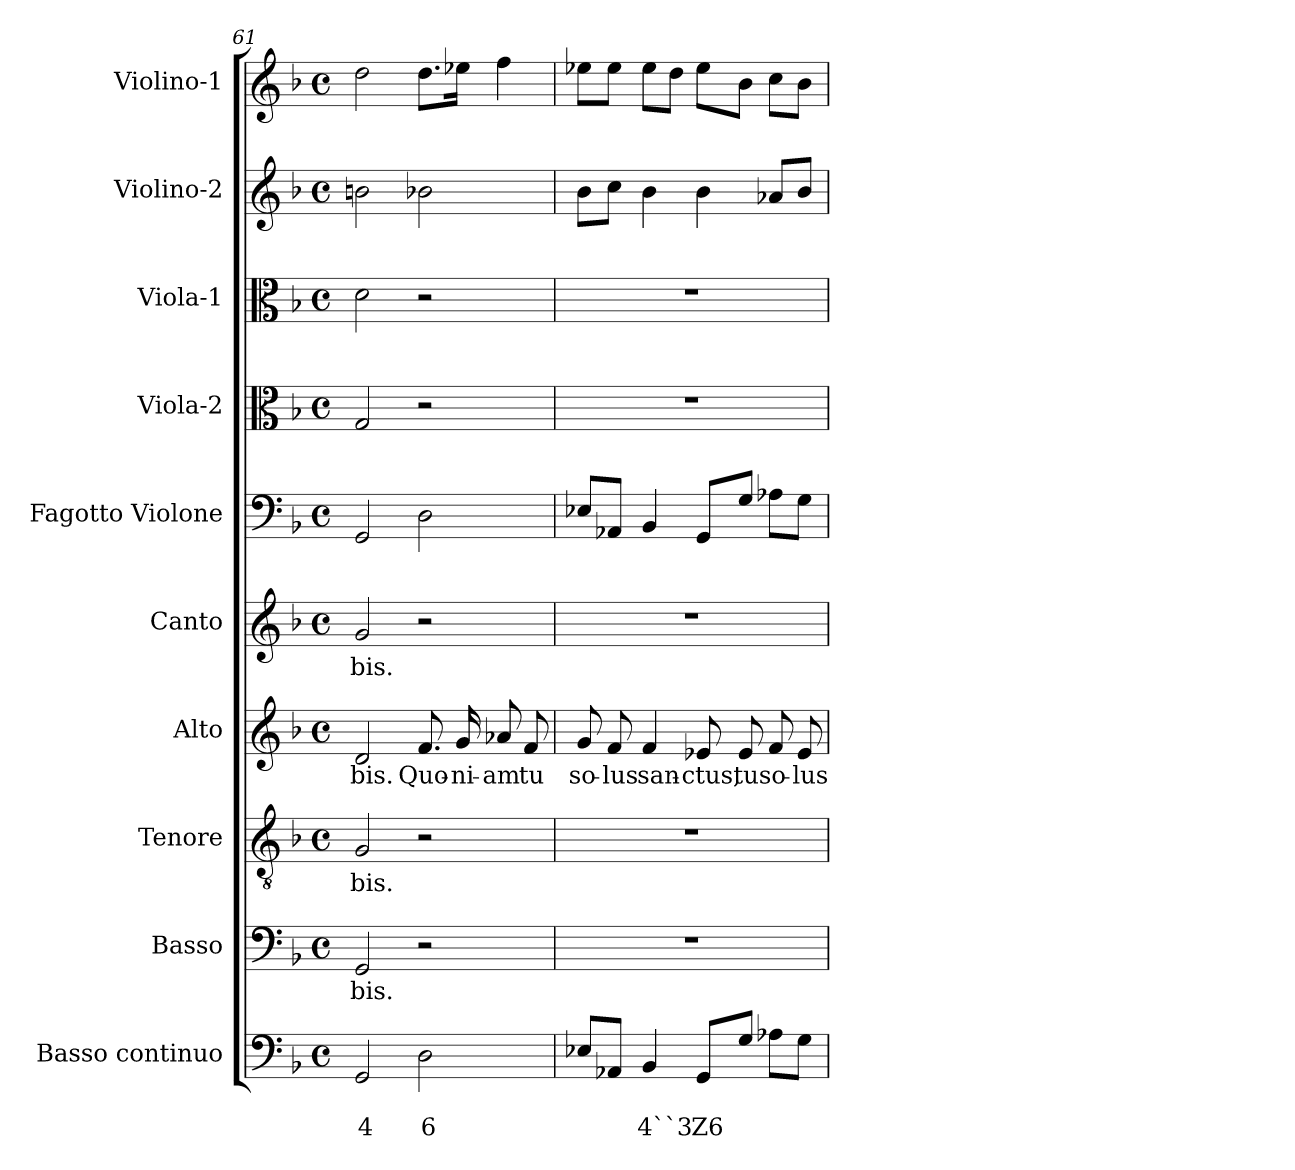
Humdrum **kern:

**kern	**text	**text	**kern	**text	**kern	**text	**kern	**text	**kern	**text	**kern	**kern	**kern	**kern	**kern
*part10	*part10	*part10	*part9	*part9	*part8	*part8	*part7	*part7	*part6	*part6	*part5	*part4	*part3	*part2	*part1
*staff10	*staff10	*staff10	*staff9	*staff9	*staff8	*staff8	*staff7	*staff7	*staff6	*staff6	*staff5	*staff4	*staff3	*staff2	*staff1
*I"Basso continuo	*	*	*I"Basso	*	*I"Tenore	*	*I"Alto	*	*I"Canto	*	*I"Fagotto Violone	*I"Viola-2	*I"Viola-1	*I"Violino-2	*I"Violino-1
*clefF4	*	*	*clefF4	*	*clefGv2	*	*clefG2	*	*clefG2	*	*clefF4	*clefC3	*clefC3	*clefG2	*clefG2
*k[b-]	*	*	*k[b-]	*	*k[b-]	*	*k[b-]	*	*k[b-]	*	*k[b-]	*k[b-]	*k[b-]	*k[b-]	*k[b-]
*F:	*	*	*F:	*	*F:	*	*F:	*	*F:	*	*F:	*F:	*F:	*F:	*F:
*M4/4	*	*	*M4/4	*	*M4/4	*	*M4/4	*	*M4/4	*	*M4/4	*M4/4	*M4/4	*M4/4	*M4/4
*met(c)	*	*	*met(c)	*	*met(c)	*	*met(c)	*	*met(c)	*	*met(c)	*met(c)	*met(c)	*met(c)	*met(c)
=61	=61	=61	=61	=61	=61	=61	=61	=61	=61	=61	=61	=61	=61	=61	=61
!	!	!LO:LY:b	!	!	!	!	!	!	!	!	!	!	!	!	!
!	!	!	!	!LO:LY:b	!	!	!	!	!	!	!	!	!	!	!
!	!	!	!	!	!	!LO:LY:b	!	!	!	!	!	!	!	!	!
!	!	!	!	!	!	!	!	!LO:LY:b	!	!	!	!	!	!	!
!	!	!	!	!	!	!	!	!	!	!LO:LY:b	!	!	!	!	!
2GG/	.	4	2GG/	-bis.	2G/	-bis.	2d/	-bis.	2g/	-bis.	2GG/	2G/	2d\	2bn\	2dd\
!	!	!LO:LY:b	!	!	!	!	!	!	!	!	!	!	!	!	!
!	!	!	!	!	!	!	!	!LO:LY:b	!	!	!	!	!	!	!
2D\	.	6	2r	.	2r	.	8.f/	Quo-	2r	.	2D\	2r	2r	2b-X\	8.dd\L
!	!	!	!	!	!	!	!	!LO:LY:b	!	!	!	!	!	!	!
.	.	.	.	.	.	.	16g/	-ni-	.	.	.	.	.	.	16ee-X\Jk
!	!	!	!	!	!	!	!	!LO:LY:b	!	!	!	!	!	!	!
.	.	.	.	.	.	.	8a-X/	-am	.	.	.	.	.	.	4ff\
!	!	!	!	!	!	!	!	!LO:LY:b	!	!	!	!	!	!	!
.	.	.	.	.	.	.	8f/	tu	.	.	.	.	.	.	.
!!LO:PB:g=z
=62	=62	=62	=62	=62	=62	=62	=62	=62	=62	=62	=62	=62	=62	=62	=62
!	!	!	!	!	!	!	!	!LO:LY:b	!	!	!	!	!	!	!
8E-X/L	.	.	1r	.	1r	.	8g/	so-	1r	.	8E-X/L	1r	1r	8b-\L	8ee-X\L
!	!	!	!	!	!	!	!	!LO:LY:b	!	!	!	!	!	!	!
8AA-X/J	.	.	.	.	.	.	8f/	-lus	.	.	8AA-X/J	.	.	8cc\J	8ee-\J
!	!	!LO:LY:b	!	!	!	!	!	!	!	!	!	!	!	!	!
!	!	!	!	!	!	!	!	!LO:LY:b	!	!	!	!	!	!	!
4BB-/	.	4``3	.	.	.	.	4f/	san-	.	.	4BB-/	.	.	4b-\	8ee-\L
.	.	.	.	.	.	.	.	.	.	.	.	.	.	.	8dd\J
!	!	!LO:LY:b	!	!	!	!	!	!	!	!	!	!	!	!	!
!	!	!	!	!	!	!	!	!LO:LY:b	!	!	!	!	!	!	!
8GG/L	.	Z6	.	.	.	.	8e-X/	-ctus,	.	.	8GG/L	.	.	4b-\	8ee-\L
!	!	!	!	!	!	!	!	!LO:LY:b	!	!	!	!	!	!	!
8G/J	.	.	.	.	.	.	8e-/	tu	.	.	8G/J	.	.	.	8b-\J
!	!	!	!	!	!	!	!	!LO:LY:b	!	!	!	!	!	!	!
8A-X\L	.	.	.	.	.	.	8f/	so-	.	.	8A-X\L	.	.	8a-X/L	8cc\L
!	!	!	!	!	!	!	!	!LO:LY:b	!	!	!	!	!	!	!
8G\J	.	.	.	.	.	.	8e-/	-lus	.	.	8G\J	.	.	8b-/J	8b-\J
=	=	=	=	=	=	=	=	=	=	=	=	=	=	=	=
*-	*-	*-	*-	*-	*-	*-	*-	*-	*-	*-	*-	*-	*-	*-	*-
